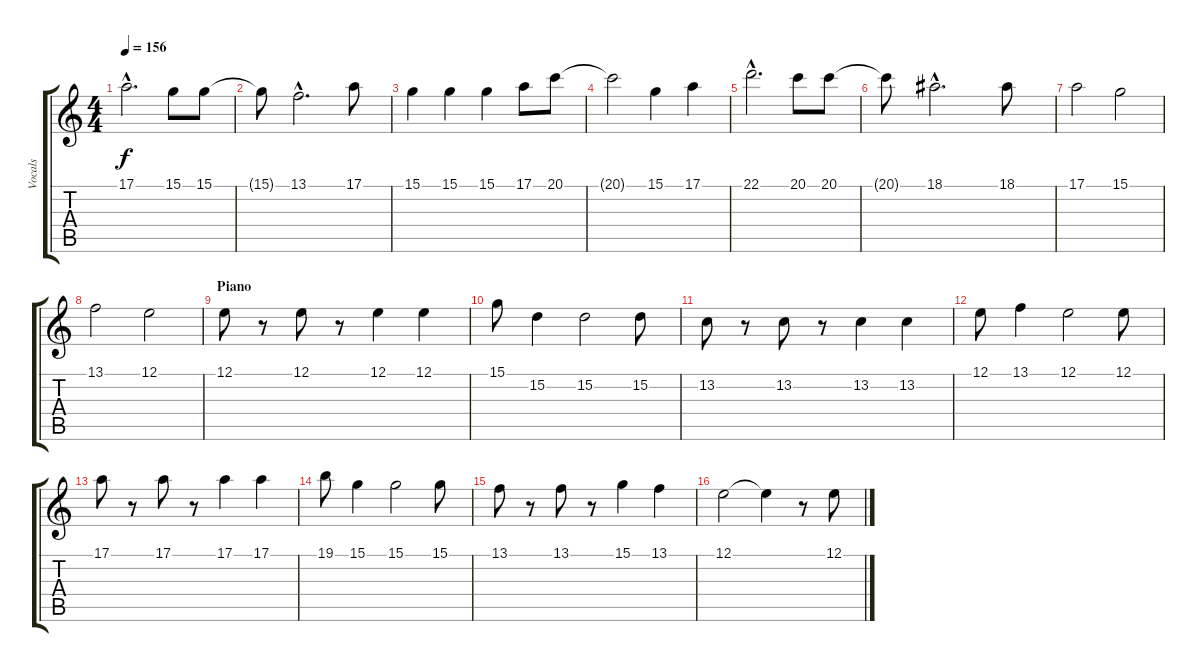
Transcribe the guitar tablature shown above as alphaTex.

\track ("Vocals" "Vocals") {instrument flute}
\staff {score tabs}
\tuning (E4 B3 G3 D3 A2 E2) {hide}
\ts (4 4)
\tempo 156
\clef g2
\ks c
17.1{hac}.2{d dy f} 15.1.8 15.1.8 |
15.1{t}.8 13.1{hac}.2{d} 17.1.8 |
15.1.4 15.1.4 15.1.4 17.1.8 20.1.8 |
20.1{t}.2 15.1.4 17.1.4 |
22.1{hac}.2{d} 20.1.8 20.1.8 |
20.1{t}.8 18.1{hac}.2{d} 18.1.8 |
17.1.2 15.1.2 |
13.1.2 12.1.2 |
\section ("" "Piano")
12.1.8 r.8 12.1.8 r.8 12.1.4 12.1.4 |
15.1.8 15.2.4 15.2.2 15.2.8 |
13.2.8 r.8 13.2.8 r.8 13.2.4 13.2.4 |
12.1.8 13.1.4 12.1.2 12.1.8 |
17.1.8 r.8 17.1.8 r.8 17.1.4 17.1.4 |
19.1.8 15.1.4 15.1.2 15.1.8 |
13.1.8 r.8 13.1.8 r.8 15.1.4 13.1.4 |
12.1.2 12.1{t}.4 r.8 12.1.8
